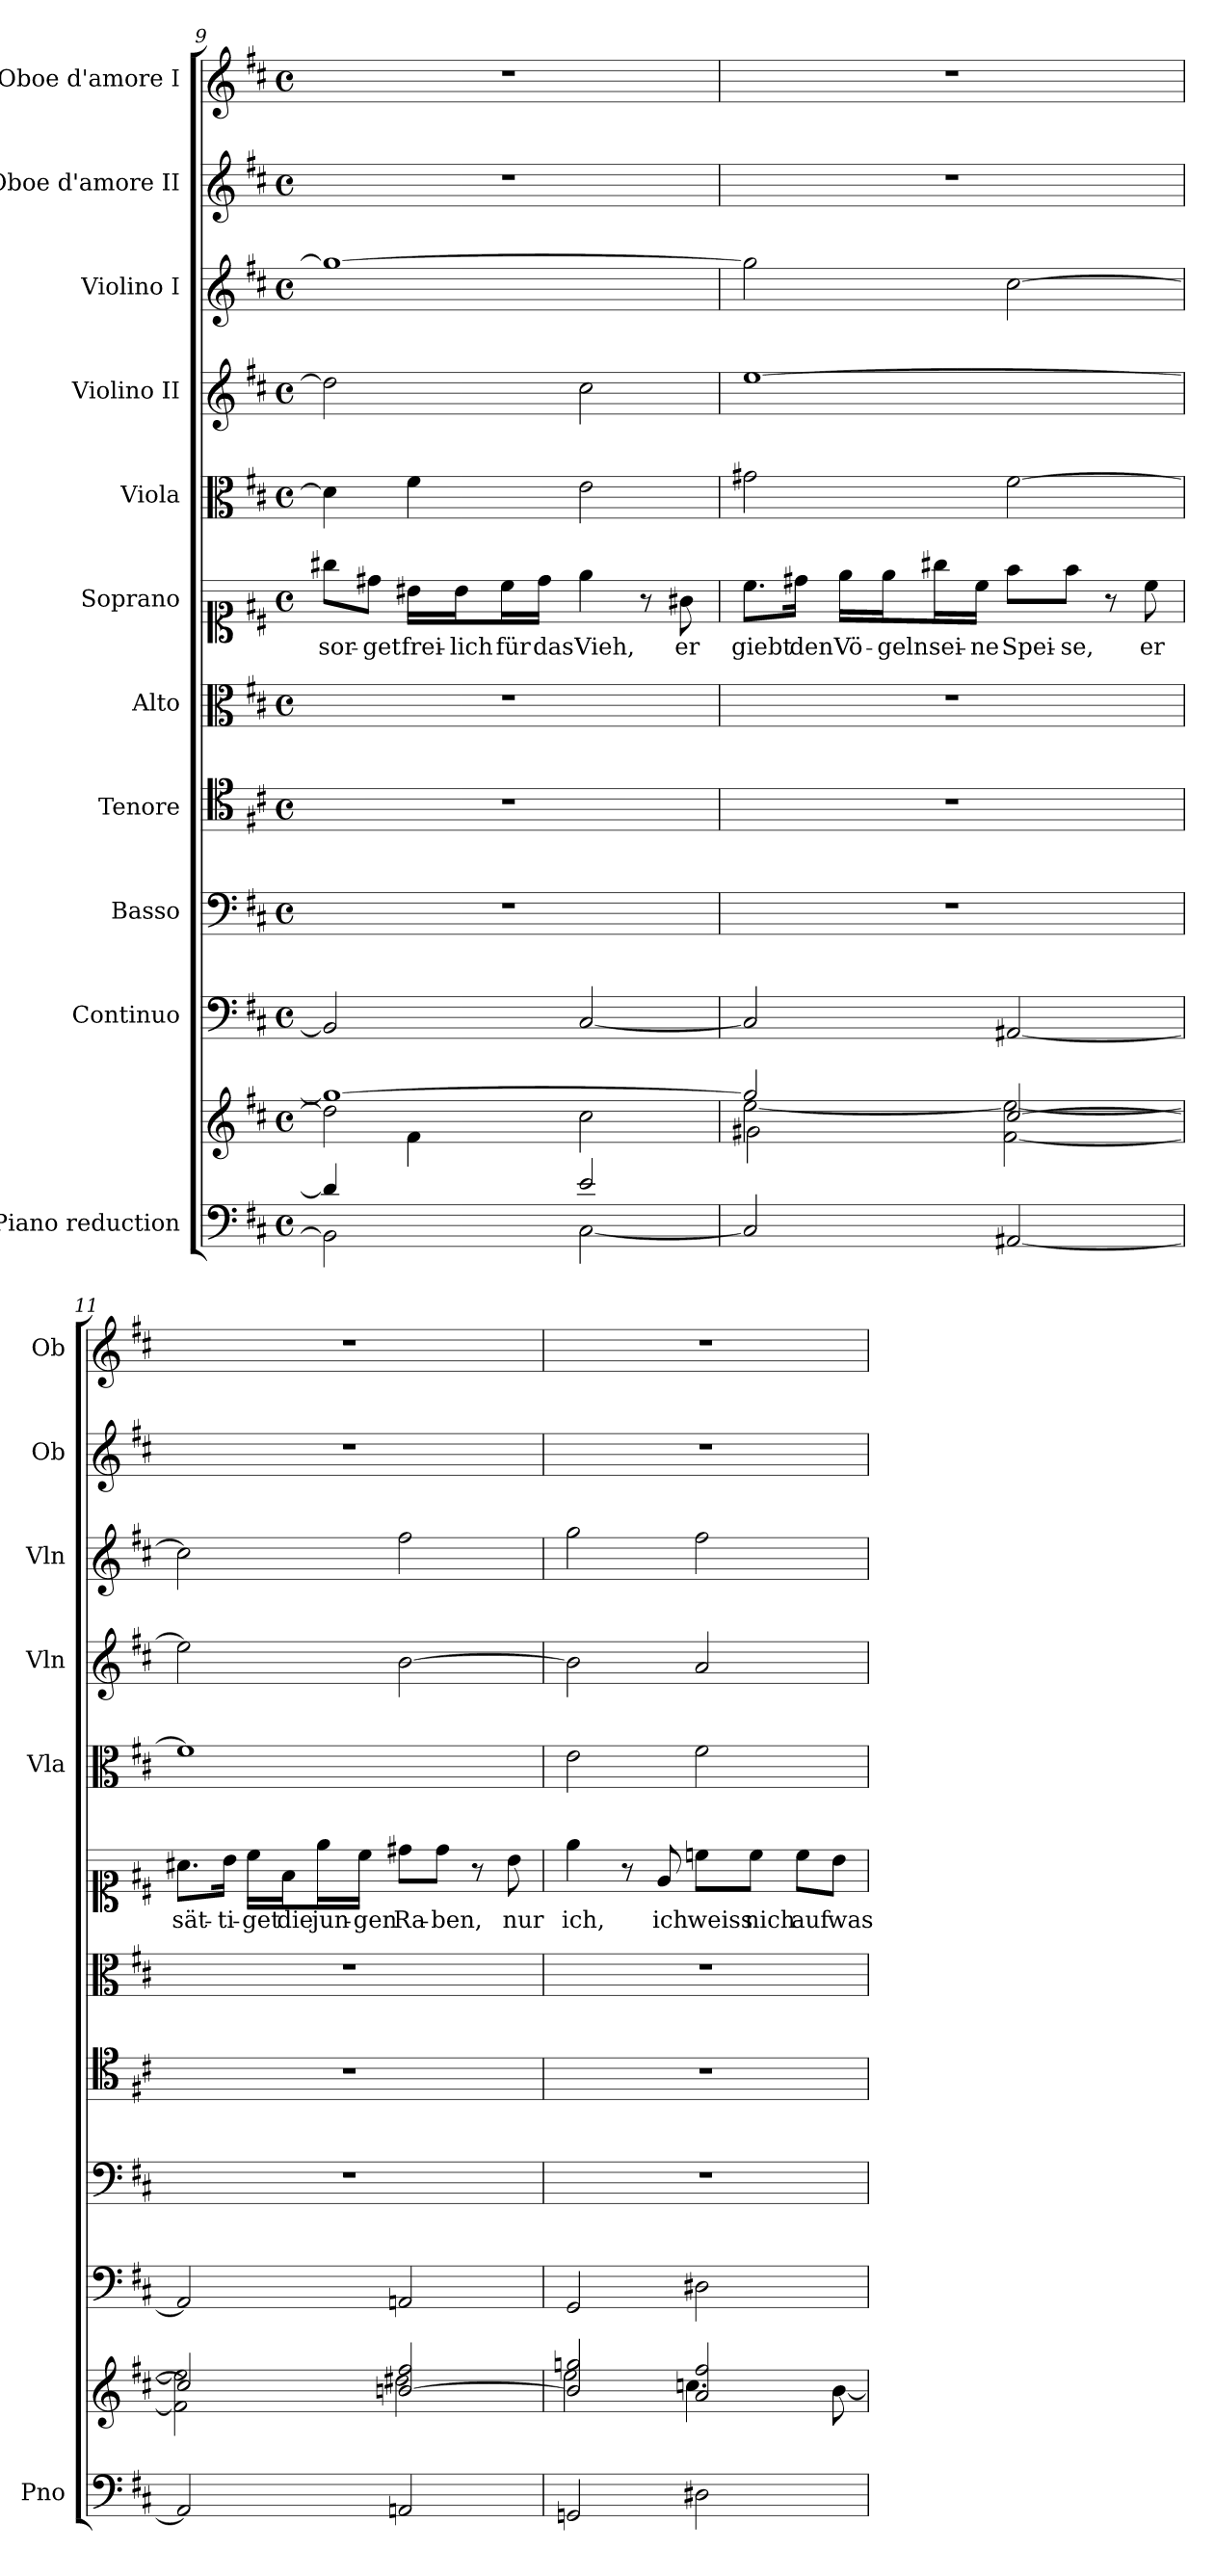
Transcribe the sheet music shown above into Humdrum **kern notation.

**kern	**kern	**kern	**kern	**kern	**kern	**kern	**text	**kern	**kern	**kern	**kern	**kern
*part11	*part11	*part10	*part9	*part8	*part7	*part6	*part6	*part5	*part4	*part3	*part2	*part1
*staff12	*staff11	*staff10	*staff9	*staff8	*staff7	*staff6	*staff6	*staff5	*staff4	*staff3	*staff2	*staff1
*I"Piano reduction	*	*I"Continuo	*I"Basso	*I"Tenore	*I"Alto	*I"Soprano	*	*I"Viola	*I"Violino II	*I"Violino I	*I"Oboe d'amore II	*I"Oboe d'amore I
*I'Pno	*	*	*	*	*	*	*	*I'Vla	*I'Vln	*I'Vln	*I'Ob	*I'Ob
!!LO:PB:g=z
*clefF4	*clefG2	*clefF4	*clefF4	*clefC4	*clefC3	*clefC1	*	*clefC3	*clefG2	*clefG2	*clefG2	*clefG2
*k[f#c#]	*k[f#c#]	*k[f#c#]	*k[f#c#]	*k[f#c#]	*k[f#c#]	*k[f#c#]	*	*k[f#c#]	*k[f#c#]	*k[f#c#]	*k[f#c#]	*k[f#c#]
*M4/4	*M4/4	*M4/4	*M4/4	*M4/4	*M4/4	*M4/4	*	*M4/4	*M4/4	*M4/4	*M4/4	*M4/4
*met(c)	*met(c)	*met(c)	*met(c)	*met(c)	*met(c)	*met(c)	*	*met(c)	*met(c)	*met(c)	*met(c)	*met(c)
=9	=9	=9	=9	=9	=9	=9	=9	=9	=9	=9	=9	=9
*^	*^	*	*	*	*	*	*	*	*	*	*	*
*	*	*	*^	*	*	*	*	*	*	*	*	*	*	*
!	!	!	!	!	!	!	!	!	!	!LO:LY:b	!	!	!	!	!
4d#/]	2BB#\]	1gg#_	2dd#\]	4ryy	2BB#/]	1r	1r	1r	8gg#X\L	sor-	4d#\]	2dd#\]	1gg#_	1r	1r
!	!	!	!	!	!	!	!	!	!	!LO:LY:b	!	!	!	!	!
.	.	.	.	.	.	.	.	.	8dd#X\J	-get	.	.	.	.	.
!	!	!	!	!	!	!	!	!	!	!LO:LY:b	!	!	!	!	!
4ryy	.	.	.	4f#\	.	.	.	.	16b#X\LL	frei-	4f#\	.	.	.	.
!	!	!	!	!	!	!	!	!	!	!LO:LY:b	!	!	!	!	!
.	.	.	.	.	.	.	.	.	16b#\J	-lich	.	.	.	.	.
!	!	!	!	!	!	!	!	!	!	!LO:LY:b	!	!	!	!	!
.	.	.	.	.	.	.	.	.	16cc#\L	für	.	.	.	.	.
!	!	!	!	!	!	!	!	!	!	!LO:LY:b	!	!	!	!	!
.	.	.	.	.	.	.	.	.	16dd#\JJ	das	.	.	.	.	.
!	!	!	!	!	!	!	!	!	!	!LO:LY:b	!	!	!	!	!
2e/	[2C#\	.	2cc#\	2ryy	[2C#/	.	.	.	4ee\	Vieh,	2e\	2cc#\	.	.	.
.	.	.	.	.	.	.	.	.	8r	.	.	.	.	.	.
!	!	!	!	!	!	!	!	!	!	!LO:LY:b	!	!	!	!	!
.	.	.	.	.	.	.	.	.	8g#X\	er	.	.	.	.	.
*v	*v	*	*	*	*	*	*	*	*	*	*	*	*	*	*
=10	=10	=10	=10	=10	=10	=10	=10	=10	=10	=10	=10	=10	=10	=10
!	!	!	!	!	!	!	!	!	!LO:LY:b	!	!	!	!	!
2C#/]	2gg#/]	[2ee\	2g#X\	2C#/]	1r	1r	1r	8.cc#\L	giebt	2g#X\	[1ee	2gg#\]	1r	1r
!	!	!	!	!	!	!	!	!	!LO:LY:b	!	!	!	!	!
.	.	.	.	.	.	.	.	16dd#X\Jk	den	.	.	.	.	.
!	!	!	!	!	!	!	!	!	!LO:LY:b	!	!	!	!	!
.	.	.	.	.	.	.	.	16ee\LL	Vö-	.	.	.	.	.
!	!	!	!	!	!	!	!	!	!LO:LY:b	!	!	!	!	!
.	.	.	.	.	.	.	.	16ee\J	-geln	.	.	.	.	.
!	!	!	!	!	!	!	!	!	!LO:LY:b	!	!	!	!	!
.	.	.	.	.	.	.	.	16gg#X\L	sei-	.	.	.	.	.
!	!	!	!	!	!	!	!	!	!LO:LY:b	!	!	!	!	!
.	.	.	.	.	.	.	.	16cc#\JJ	-ne	.	.	.	.	.
!	!	!	!	!	!	!	!	!	!LO:LY:b	!	!	!	!	!
[2AA#X/	[2cc#/	[2f#\ 2ee\_	2ryy	[2AA#X/	.	.	.	8ff#\L	Spei-	[2f#\	.	[2cc#\	.	.
!	!	!	!	!	!	!	!	!	!LO:LY:b	!	!	!	!	!
.	.	.	.	.	.	.	.	8ff#\J	-se,	.	.	.	.	.
.	.	.	.	.	.	.	.	8r	.	.	.	.	.	.
!	!	!	!	!	!	!	!	!	!LO:LY:b	!	!	!	!	!
.	.	.	.	.	.	.	.	8cc#\	er	.	.	.	.	.
*	*	*v	*v	*	*	*	*	*	*	*	*	*	*	*
=11	=11	=11	=11	=11	=11	=11	=11	=11	=11	=11	=11	=11	=11
!	!	!	!	!	!	!	!	!LO:LY:b	!	!	!	!	!
2AA#/]	2cc#/]	2f#\] 2ee\]	2AA#/]	1r	1r	1r	8.a#X\L	sät-	1f#]	2ee\]	2cc#\]	1r	1r
!	!	!	!	!	!	!	!	!LO:LY:b	!	!	!	!	!
.	.	.	.	.	.	.	16b\Jk	-ti-	.	.	.	.	.
!	!	!	!	!	!	!	!	!LO:LY:b	!	!	!	!	!
.	.	.	.	.	.	.	16cc#\LL	-get	.	.	.	.	.
!	!	!	!	!	!	!	!	!LO:LY:b	!	!	!	!	!
.	.	.	.	.	.	.	16f#\J	die	.	.	.	.	.
!	!	!	!	!	!	!	!	!LO:LY:b	!	!	!	!	!
.	.	.	.	.	.	.	16ee\L	jun-	.	.	.	.	.
!	!	!	!	!	!	!	!	!LO:LY:b	!	!	!	!	!
.	.	.	.	.	.	.	16cc#\JJ	-gen	.	.	.	.	.
!	!	!	!	!	!	!	!	!LO:LY:b	!	!	!	!	!
2AAn/	[2bn/ 2ff#/	2dd#X\	2AAn/	.	.	.	8dd#X\L	Ra-	.	[2b\	2ff#\	.	.
!	!	!	!	!	!	!	!	!LO:LY:b	!	!	!	!	!
.	.	.	.	.	.	.	8dd#\J	-ben,	.	.	.	.	.
.	.	.	.	.	.	.	8r	.	.	.	.	.	.
!	!	!	!	!	!	!	!	!LO:LY:b	!	!	!	!	!
.	.	.	.	.	.	.	8b\	nur	.	.	.	.	.
!!LO:PB:g=z
=12	=12	=12	=12	=12	=12	=12	=12	=12	=12	=12	=12	=12	=12
!	!	!	!	!	!	!	!	!LO:LY:b	!	!	!	!	!
2GGn/	2b/] 2ggn/	2ee\	2GG/	1r	1r	1r	4ee\	ich,	2e\	2b\]	2gg\	1r	1r
.	.	.	.	.	.	.	8r	.	.	.	.	.	.
!	!	!	!	!	!	!	!	!LO:LY:b	!	!	!	!	!
.	.	.	.	.	.	.	8e/	ich	.	.	.	.	.
!	!	!	!	!	!	!	!	!LO:LY:b	!	!	!	!	!
2D#X\	2a/ 2ff#/	4.ccn\	2D#X\	.	.	.	8ccn\L	weiss	2f#\	2a/	2ff#\	.	.
!	!	!	!	!	!	!	!	!LO:LY:b	!	!	!	!	!
.	.	.	.	.	.	.	8cc\J	nich	.	.	.	.	.
!	!	!	!	!	!	!	!	!LO:LY:b	!	!	!	!	!
.	.	.	.	.	.	.	8cc\L	auf	.	.	.	.	.
!	!	!	!	!	!	!	!	!LO:LY:b	!	!	!	!	!
.	.	[8b\	.	.	.	.	8b\J	was	.	.	.	.	.
*	*v	*v	*	*	*	*	*	*	*	*	*	*	*
=	=	=	=	=	=	=	=	=	=	=	=	=
*-	*-	*-	*-	*-	*-	*-	*-	*-	*-	*-	*-	*-
